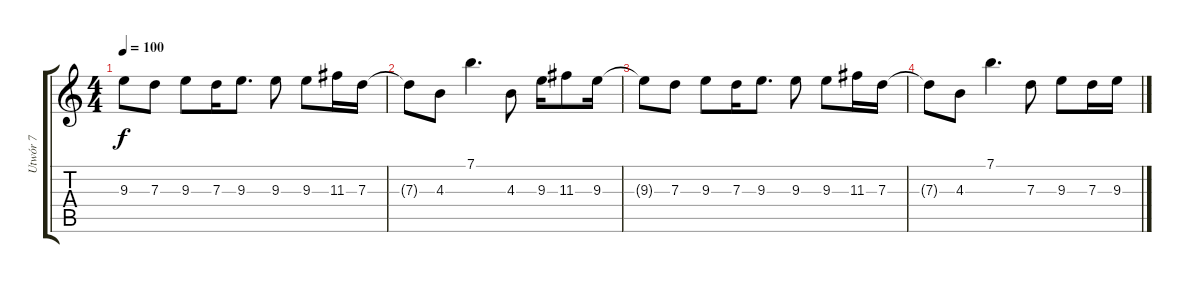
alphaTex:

\track ("Utwór 7" "Utwór 7") {instrument acousticguitarnylon}
\staff {score tabs}
\tuning (E4 B3 G3 D3 A2 E2) {hide}
\ts (4 4)
\tempo 100
\clef g2
\ks c
9.3{t}.8{dy f} 7.3.8 9.3.8 7.3.16 9.3.8{d} 9.3.8 9.3.8 11.3.16 7.3.16 |
7.3{t}.8 4.3.8 7.1.4{d} 4.3.8 9.3.16 11.3.8 9.3.16 |
9.3{t}.8 7.3.8 9.3.8 7.3.16 9.3.8{d} 9.3.8 9.3.8 11.3.16 7.3.16 |
7.3{t}.8 4.3.8 7.1.4{d} 7.3.8 9.3.8 7.3.16 9.3.16
